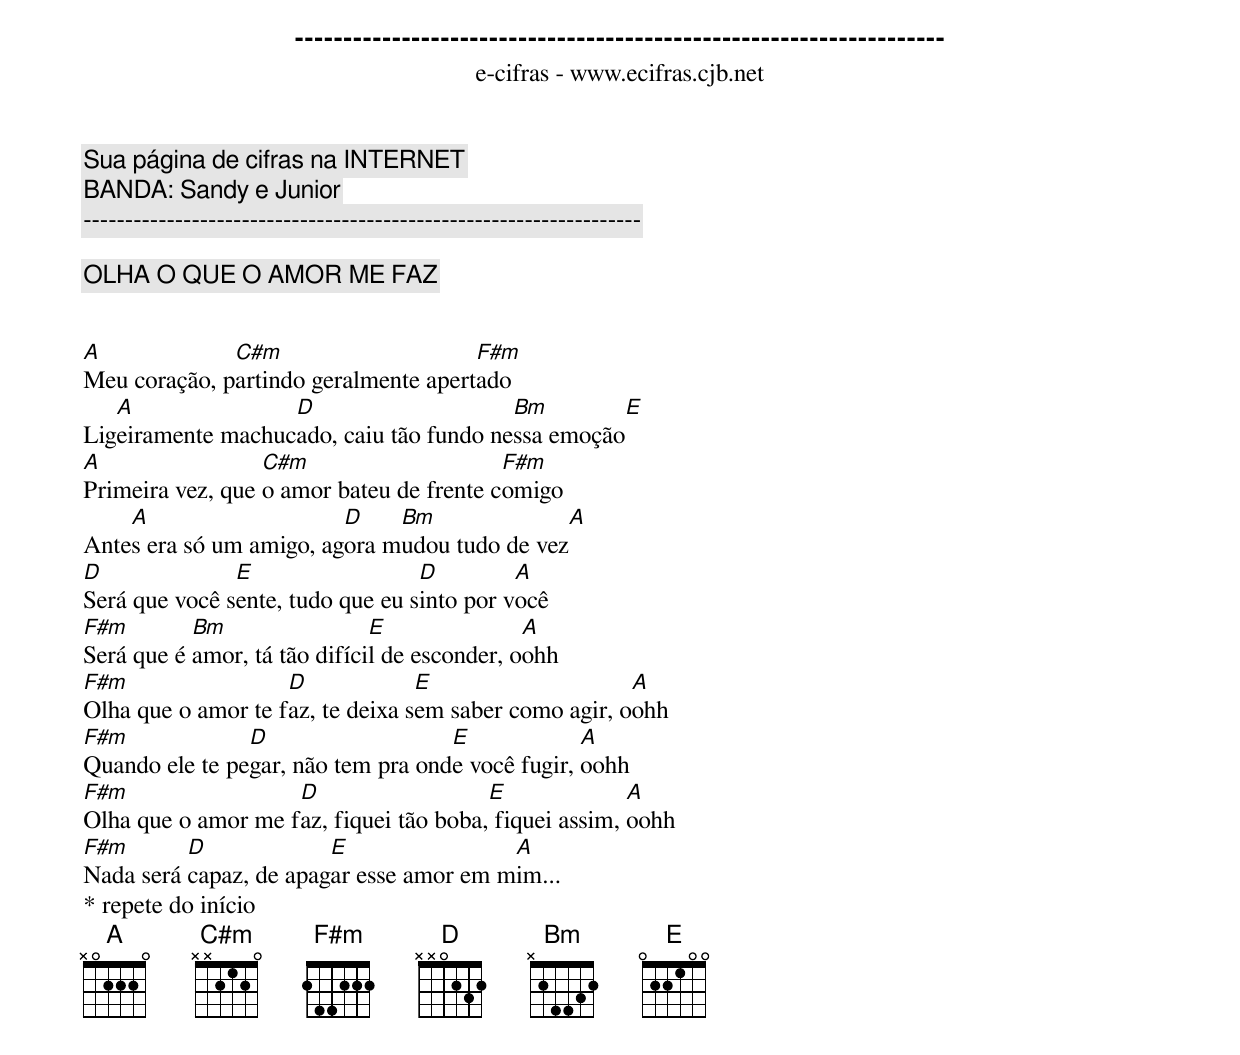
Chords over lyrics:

-------------------------------------------------------------------
e-cifras - www.ecifras.cjb.net
Sua página de cifras na INTERNET
BANDA: Sandy e Junior
-------------------------------------------------------------------

OLHA O QUE O AMOR ME FAZ


A	      C#m                     F#m
Meu coração, partindo geralmente apertado
   A               D                     Bm           E
Ligeiramente machucado, caiu tão fundo nessa emoção
A	          C#m                     F#m
Primeira vez, que o amor bateu de frente comigo
    A                    D    Bm              A
Antes era só um amigo, agora mudou tudo de vez
D              E                  D         A
Será que você sente, tudo que eu sinto por você
F#m        Bm                 E               A
Será que é amor, tá tão difícil de esconder, oohh
F#m                 D             E                    A
Olha que o amor te faz, te deixa sem saber como agir, oohh
F#m             D                   E             A
Quando ele te pegar, não tem pra onde você fugir, oohh
F#m                 D                   E              A
Olha que o amor me faz, fiquei tão boba, fiquei assim, oohh
F#m       D             E                A
Nada será capaz, de apagar esse amor em mim...
* repete do início
